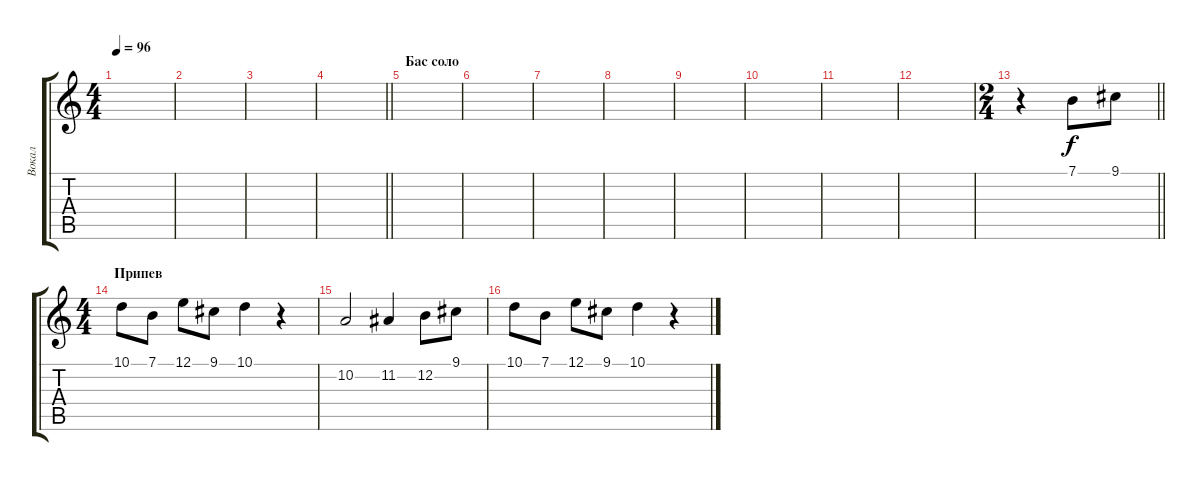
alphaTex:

\track ("Вокал" "Вокал") {instrument lead6voice}
\staff {score tabs}
\tuning (E4 B3 G3 D3 A2 E2) {hide}
\ts (4 4)
\tempo 96
\clef g2
\ks c
|
|
|
\barLineRight lightlight
|
\section ("" "Бас соло")
|
|
|
|
|
|
|
|
\ts (2 4)
\barLineRight lightlight
r.4 7.1.8 9.1.8 |
\ts (4 4)
\section ("" "Припев")
10.1.8 7.1.8 12.1.8 9.1.8 10.1.4 r.4 |
10.2.2 11.2.4 12.2.8 9.1.8 |
10.1.8 7.1.8 12.1.8 9.1.8 10.1.4 r.4
